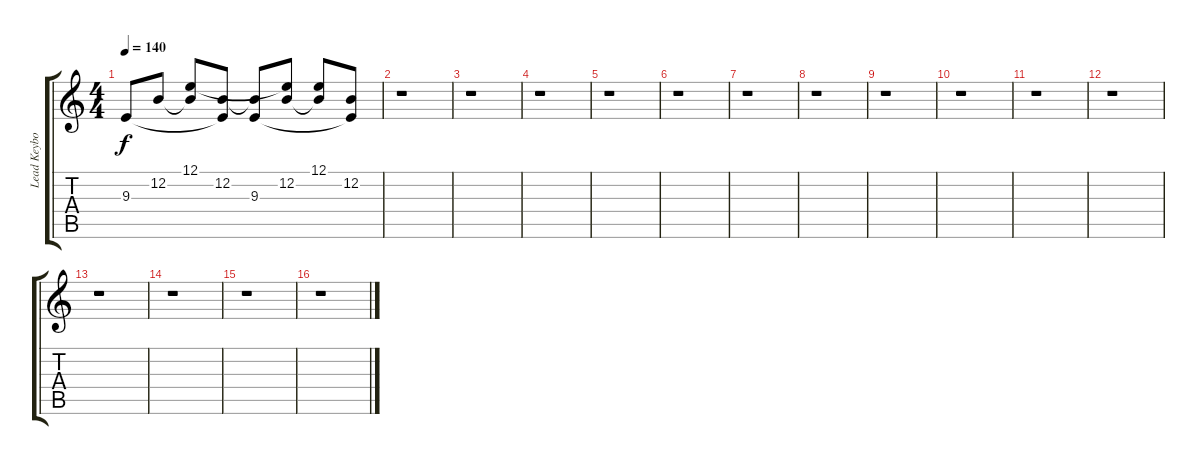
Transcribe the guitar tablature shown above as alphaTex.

\track ("Lead Keyboards" "Lead Keybo") {instrument electricgrandpiano}
\staff {score tabs}
\tuning (E4 B3 G3 D3 A2 E2) {hide}
\ts (4 4)
\tempo 140
\clef g2
\ks c
9.3.8{dy f} 12.2.8 (12.1 12.2{t}).8 (12.2 9.3{t}).8 (12.2{t} 9.3).8 (12.1{t} 12.2).8 (12.1 12.2{t}).8 (12.2 9.3{t}).8 |
r.1 |
r.1 |
r.1 |
r.1 |
r.1 |
r.1 |
r.1 |
r.1 |
r.1 |
r.1 |
r.1 |
r.1 |
r.1 |
r.1 |
r.1
